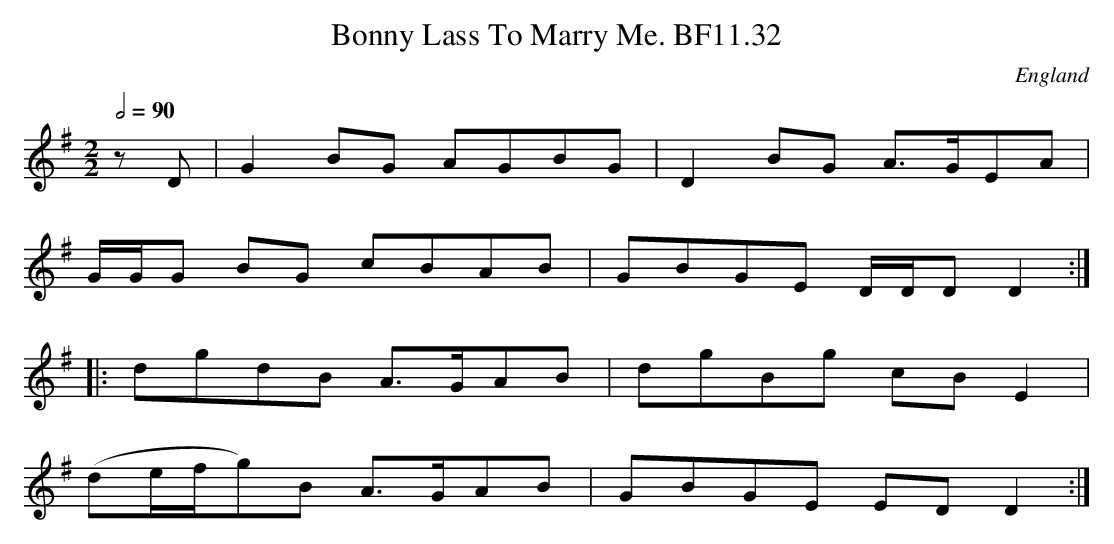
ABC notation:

X:1
T:Bonny Lass To Marry Me. BF11.32
M:2/2
L:1/8
Q:1/2=90
O:England
notC:Hand of James Lishman
K:G major
zD|G2BG AGBG|D2BG A>GEA|!
G/2G/2G BG cBAB|GBGE D/2D/2DD2:|!
|:dgdB A>GAB|dgBg cBE2|!
(de/2f/2g)B A>GAB|GBGE ED D2:|
